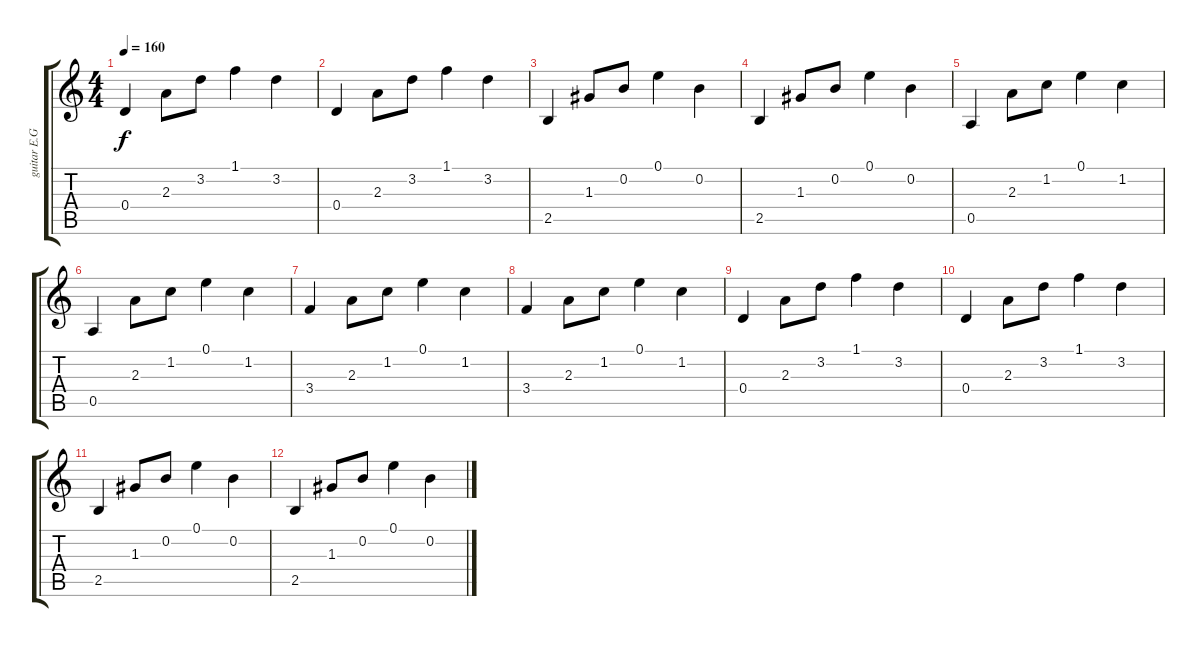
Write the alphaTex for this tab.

\track ("guitar E.GHE fuge" "guitar E.G") {instrument overdrivenguitar}
\staff {score tabs}
\tuning (E4 B3 G3 D3 A2 E2) {hide}
\ts (4 4)
\tempo 160
\clef g2
\ks c
0.4.4{dy f} 2.3.8 3.2.8 1.1.4 3.2.4 |
0.4.4 2.3.8 3.2.8 1.1.4 3.2.4 |
2.5.4 1.3.8 0.2.8 0.1.4 0.2.4 |
2.5.4 1.3.8 0.2.8 0.1.4 0.2.4 |
0.5.4 2.3.8 1.2.8 0.1.4 1.2.4 |
0.5.4 2.3.8 1.2.8 0.1.4 1.2.4 |
3.4.4 2.3.8 1.2.8 0.1.4 1.2.4 |
3.4.4 2.3.8 1.2.8 0.1.4 1.2.4 |
0.4.4 2.3.8 3.2.8 1.1.4 3.2.4 |
0.4.4 2.3.8 3.2.8 1.1.4 3.2.4 |
2.5.4 1.3.8 0.2.8 0.1.4 0.2.4 |
2.5.4 1.3.8 0.2.8 0.1.4 0.2.4
